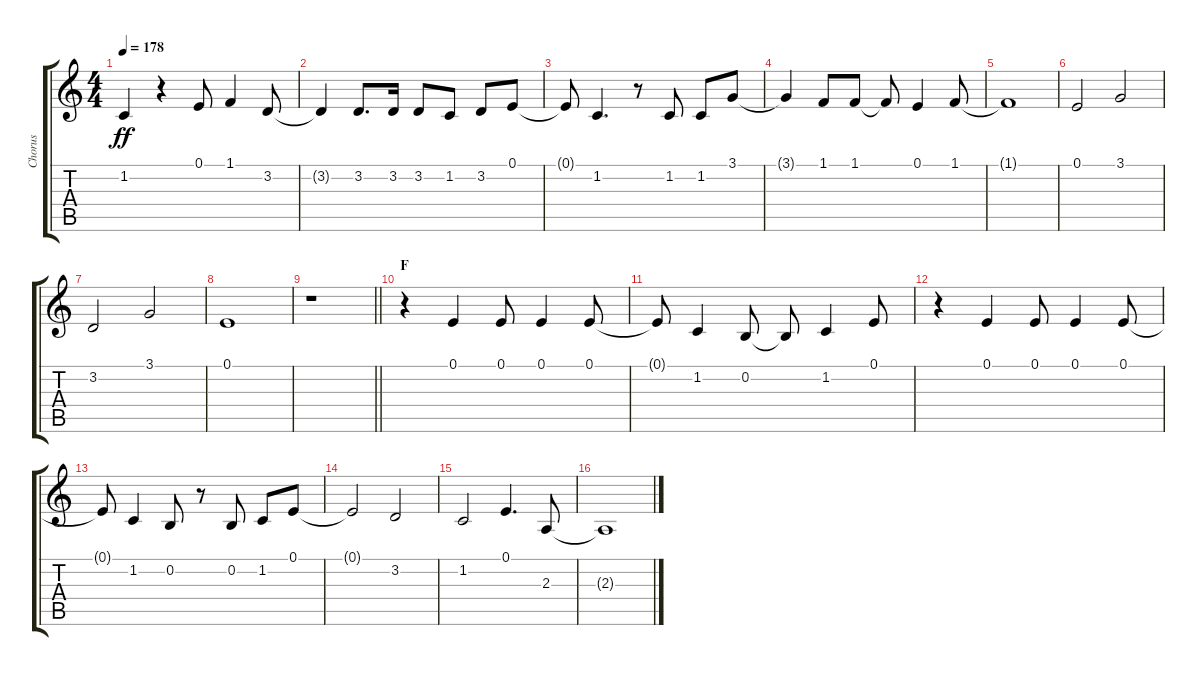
\track ("Chorus" "Chorus") {instrument voiceoohs}
\staff {score tabs}
\tuning (E4 B3 G3 D3 A2 E2) {hide}
\ts (4 4)
\tempo 178
\clef g2
\ks c
1.2{t}.4{dy ff} r.4 0.1.8 1.1.4 3.2.8 |
3.2{t}.4 3.2.8{d} 3.2.16 3.2.8 1.2.8 3.2.8 0.1.8 |
0.1{t}.8 1.2.4{d} r.8 1.2.8 1.2.8 3.1.8 |
3.1{t}.4 1.1.8 1.1.8 1.1{t}.8 0.1.4 1.1.8 |
1.1{t}.1 |
0.1.2 3.1.2 |
3.2.2 3.1.2 |
0.1.1 |
\barLineRight lightlight
r.1 |
\section ("" "F")
r.4 0.1.4 0.1.8 0.1.4 0.1.8 |
0.1{t}.8 1.2.4 0.2.8 0.2{t}.8 1.2.4 0.1.8 |
r.4 0.1.4 0.1.8 0.1.4 0.1.8 |
0.1{t}.8 1.2.4 0.2.8 r.8 0.2.8 1.2.8 0.1.8 |
0.1{t}.2 3.2.2 |
1.2.2 0.1.4{d} 2.3.8 |
2.3{t}.1
